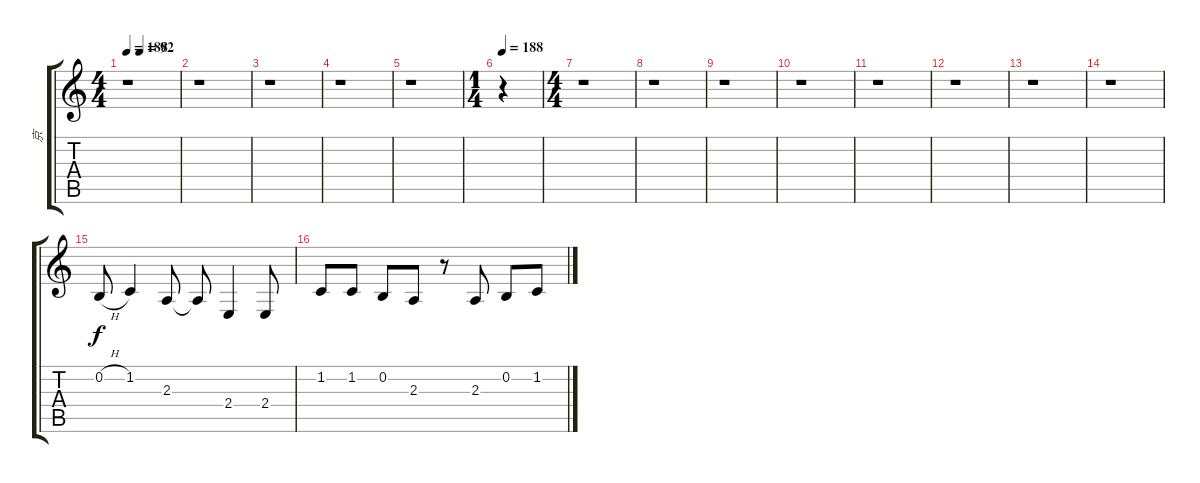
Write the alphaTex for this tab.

\track ("京" "京") {instrument reedorgan}
\staff {score tabs}
\tuning (E4 B3 G3 D3 A2 E2) {hide}
\ts (4 4)
\tempo 188
\tempo 50
\tempo (92 0.25)
\tempo 188
\clef g2
\ks c
r.1{dy f instrument reedorgan} |
r.1 |
r.1 |
r.1 |
r.1 |
\ts (1 4)
\tempo 188
r.4 |
\ts (4 4)
r.1 |
r.1 |
r.1 |
r.1 |
r.1 |
r.1 |
r.1 |
r.1 |
0.2{h}.8 1.2.4 2.3.8 2.3{t}.8 2.4.4 2.4.8 |
1.2.8 1.2.8 0.2.8 2.3.8 r.8 2.3.8 0.2.8 1.2.8
